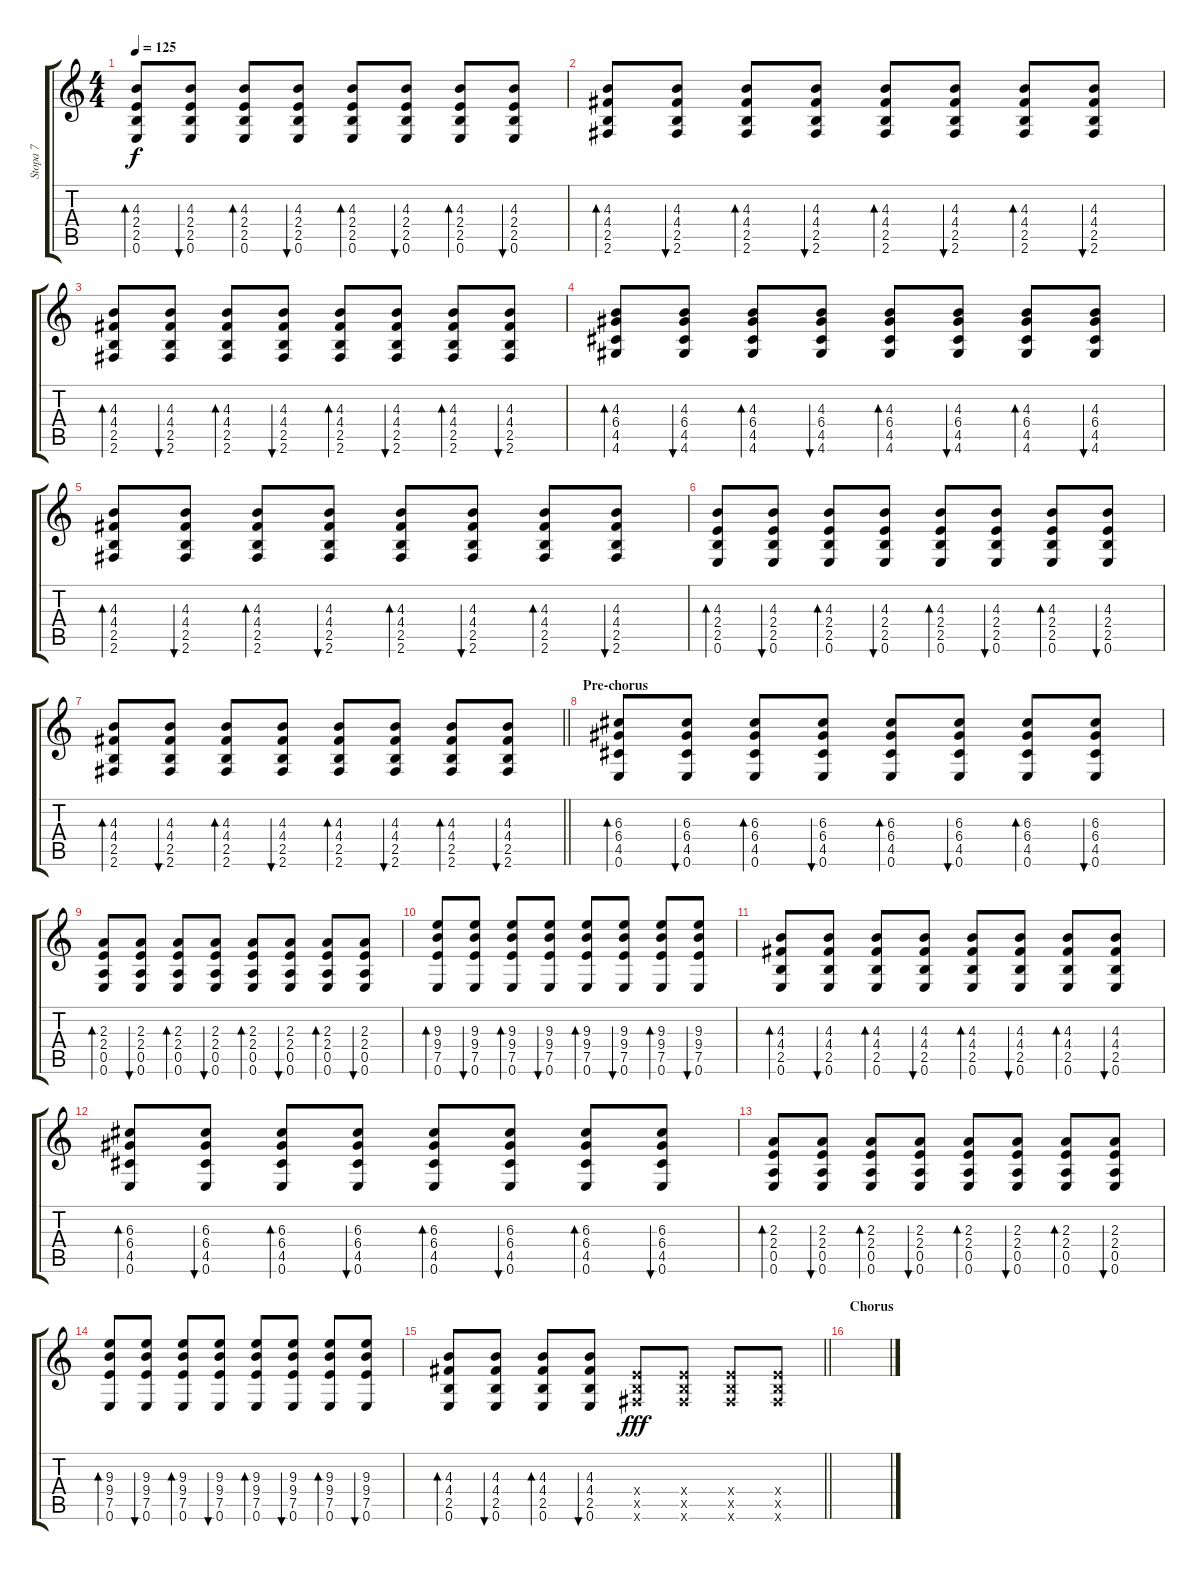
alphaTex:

\track ("Stopa 7" "Stopa 7") {instrument acousticguitarsteel}
\staff {score tabs}
\tuning (E4 B3 G3 D3 A2 E2) {hide}
\ts (4 4)
\tempo 125
\clef g2
\ks c
(4.3 2.4 2.5 0.6).8{bd 60 dy f} (4.3 2.4 2.5 0.6).8{bu 60} (4.3 2.4 2.5 0.6).8{bd 60} (4.3 2.4 2.5 0.6).8{bu 60} (4.3 2.4 2.5 0.6).8{bd 60} (4.3 2.4 2.5 0.6).8{bu 60} (4.3 2.4 2.5 0.6).8{bd 60} (4.3 2.4 2.5 0.6).8{bu 60} |
(4.3 4.4 2.5 2.6).8{bd 60} (4.3 4.4 2.5 2.6).8{bu 60} (4.3 4.4 2.5 2.6).8{bd 60} (4.3 4.4 2.5 2.6).8{bu 60} (4.3 4.4 2.5 2.6).8{bd 60} (4.3 4.4 2.5 2.6).8{bu 60} (4.3 4.4 2.5 2.6).8{bd 60} (4.3 4.4 2.5 2.6).8{bu 60} |
(4.3 4.4 2.5 2.6).8{bd 60} (4.3 4.4 2.5 2.6).8{bu 60} (4.3 4.4 2.5 2.6).8{bd 60} (4.3 4.4 2.5 2.6).8{bu 60} (4.3 4.4 2.5 2.6).8{bd 60} (4.3 4.4 2.5 2.6).8{bu 60} (4.3 4.4 2.5 2.6).8{bd 60} (4.3 4.4 2.5 2.6).8{bu 60} |
(4.3 6.4 4.5 4.6).8{bd 60} (4.3 6.4 4.5 4.6).8{bu 60} (4.3 6.4 4.5 4.6).8{bd 60} (4.3 6.4 4.5 4.6).8{bu 60} (4.3 6.4 4.5 4.6).8{bd 60} (4.3 6.4 4.5 4.6).8{bu 60} (4.3 6.4 4.5 4.6).8{bd 60} (4.3 6.4 4.5 4.6).8{bu 60} |
(4.3 4.4 2.5 2.6).8{bd 60} (4.3 4.4 2.5 2.6).8{bu 60} (4.3 4.4 2.5 2.6).8{bd 60} (4.3 4.4 2.5 2.6).8{bu 60} (4.3 4.4 2.5 2.6).8{bd 60} (4.3 4.4 2.5 2.6).8{bu 60} (4.3 4.4 2.5 2.6).8{bd 60} (4.3 4.4 2.5 2.6).8{bu 60} |
(4.3 2.4 2.5 0.6).8{bd 60} (4.3 2.4 2.5 0.6).8{bu 60} (4.3 2.4 2.5 0.6).8{bd 60} (4.3 2.4 2.5 0.6).8{bu 60} (4.3 2.4 2.5 0.6).8{bd 60} (4.3 2.4 2.5 0.6).8{bu 60} (4.3 2.4 2.5 0.6).8{bd 60} (4.3 2.4 2.5 0.6).8{bu 60} |
\barLineRight lightlight
(4.3 4.4 2.5 2.6).8{bd 60} (4.3 4.4 2.5 2.6).8{bu 60} (4.3 4.4 2.5 2.6).8{bd 60} (4.3 4.4 2.5 2.6).8{bu 60} (4.3 4.4 2.5 2.6).8{bd 60} (4.3 4.4 2.5 2.6).8{bu 60} (4.3 4.4 2.5 2.6).8{bd 60} (4.3 4.4 2.5 2.6).8{bu 60} |
\section ("" "Pre-chorus")
(6.3 6.4 4.5 0.6).8{bd 60} (6.3 6.4 4.5 0.6).8{bu 60} (6.3 6.4 4.5 0.6).8{bd 60} (6.3 6.4 4.5 0.6).8{bu 60} (6.3 6.4 4.5 0.6).8{bd 60} (6.3 6.4 4.5 0.6).8{bu 60} (6.3 6.4 4.5 0.6).8{bd 60} (6.3 6.4 4.5 0.6).8{bu 60} |
(2.3 2.4 0.5 0.6).8{bd 60} (2.3 2.4 0.5 0.6).8{bu 60} (2.3 2.4 0.5 0.6).8{bd 60} (2.3 2.4 0.5 0.6).8{bu 60} (2.3 2.4 0.5 0.6).8{bd 60} (2.3 2.4 0.5 0.6).8{bu 60} (2.3 2.4 0.5 0.6).8{bd 60} (2.3 2.4 0.5 0.6).8{bu 60} |
(9.3 9.4 7.5 0.6).8{bd 60} (9.3 9.4 7.5 0.6).8{bu 60} (9.3 9.4 7.5 0.6).8{bd 60} (9.3 9.4 7.5 0.6).8{bu 60} (9.3 9.4 7.5 0.6).8{bd 60} (9.3 9.4 7.5 0.6).8{bu 60} (9.3 9.4 7.5 0.6).8{bd 60} (9.3 9.4 7.5 0.6).8{bu 60} |
(4.3 4.4 2.5 0.6).8{bd 60} (4.3 4.4 2.5 0.6).8{bu 60} (4.3 4.4 2.5 0.6).8{bd 60} (4.3 4.4 2.5 0.6).8{bu 60} (4.3 4.4 2.5 0.6).8{bd 60} (4.3 4.4 2.5 0.6).8{bu 60} (4.3 4.4 2.5 0.6).8{bd 60} (4.3 4.4 2.5 0.6).8{bu 60} |
(6.3 6.4 4.5 0.6).8{bd 60} (6.3 6.4 4.5 0.6).8{bu 60} (6.3 6.4 4.5 0.6).8{bd 60} (6.3 6.4 4.5 0.6).8{bu 60} (6.3 6.4 4.5 0.6).8{bd 60} (6.3 6.4 4.5 0.6).8{bu 60} (6.3 6.4 4.5 0.6).8{bd 60} (6.3 6.4 4.5 0.6).8{bu 60} |
(2.3 2.4 0.5 0.6).8{bd 60} (2.3 2.4 0.5 0.6).8{bu 60} (2.3 2.4 0.5 0.6).8{bd 60} (2.3 2.4 0.5 0.6).8{bu 60} (2.3 2.4 0.5 0.6).8{bd 60} (2.3 2.4 0.5 0.6).8{bu 60} (2.3 2.4 0.5 0.6).8{bd 60} (2.3 2.4 0.5 0.6).8{bu 60} |
(9.3 9.4 7.5 0.6).8{bd 60} (9.3 9.4 7.5 0.6).8{bu 60} (9.3 9.4 7.5 0.6).8{bd 60} (9.3 9.4 7.5 0.6).8{bu 60} (9.3 9.4 7.5 0.6).8{bd 60} (9.3 9.4 7.5 0.6).8{bu 60} (9.3 9.4 7.5 0.6).8{bd 60} (9.3 9.4 7.5 0.6).8{bu 60} |
\barLineRight lightlight
(4.3 4.4 2.5 0.6).8{bd 60} (4.3 4.4 2.5 0.6).8{bu 60} (4.3 4.4 2.5 0.6).8{bd 60} (4.3 4.4 2.5 0.6).8{bu 60} (2.4{x} 2.5{x} 2.6{x}).8{dy fff} (2.4{x} 2.5{x} 2.6{x}).8 (2.4{x} 2.5{x} 2.6{x}).8 (2.4{x} 2.5{x} 2.6{x}).8 |
\section ("" "Chorus")
